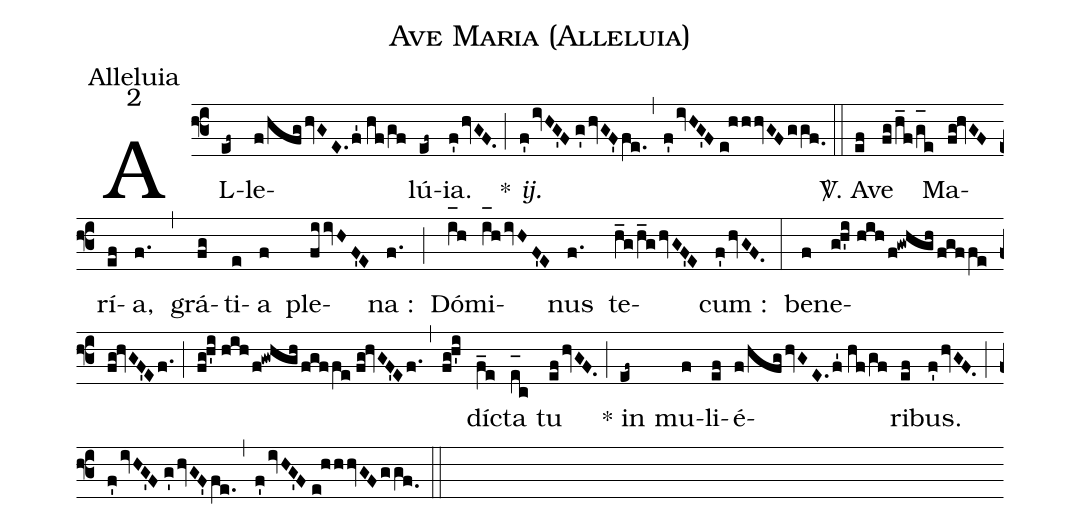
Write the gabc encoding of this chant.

name:Ave Maria (Alleluia);
office-part:Alleluia;
mode:2;
%%
(f3) AL(ef~)le(f/hfghvGE.f'1//hf/gf)lú(ef~){ia}.(f'hvGF.) <clear>*(;) <i>ij.</i>(f'ivHG'F//g'hvGF'fe.) (,) (f'ivHG'F//e!hhhvGFggf.0) (::) <sp>V/</sp>. A(ef)ve(fg/h_f/g_[oh:h]e) Ma(fg!hvGF)rí(ef)a,(f.) (,) grá(fg)ti(e)a(f) ple(fiivHF'E)na :(f.) (;) <nlba>Dó(i_[oh:h]h)mi(i_[oh:h]hivHF'E)nus</nlba>(f.) te(h_g/h_ghvGF'E)cum :(f'hvGF.) (:) be(f)ne(gh'i//hihf!gwhgh/fgffe//fg!hvGF'Ef.)(;)(fg!h'i//hihf!gwhgh/fgffe//fg!hvGF'Ef.)(,)(fg!h'i)dí(f_e)cta(e_[oh:h]c) tu(efhvGF.) (;) * in(ef~) mu(f)li(ef)é(f/hfghvGE.f'1//hf/gf)ri(ef)bus.(f'hvGF.) (;) (f'ivHG'F//g'hvGF'fe.) (,) (f'ivHG'F//e!hhhvGFggf.0) (::)
